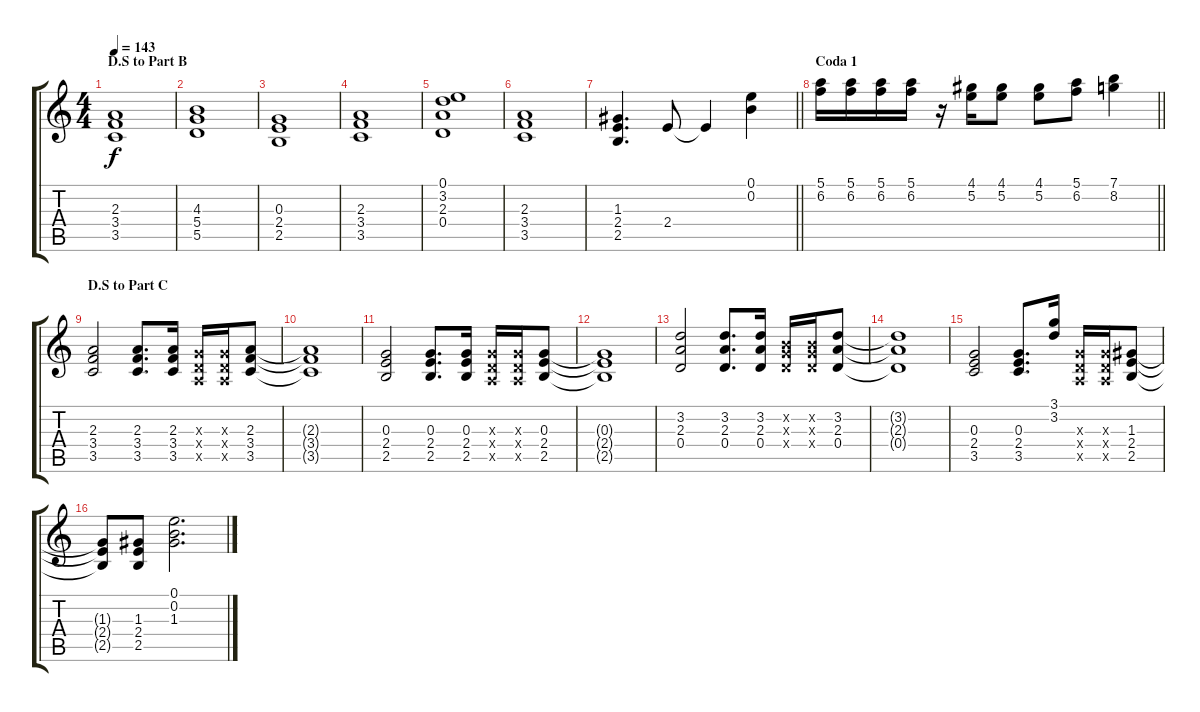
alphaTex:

\track "" {instrument distortionguitar}
\staff {score tabs}
\tuning (E4 B3 G3 D3 A2 E2) {hide}
\ts (4 4)
\section ("" "D.S to Part B")
\tempo 143
\clef g2
\ks c
(2.3 3.4 3.5).1{dy f instrument overdrivenguitar} |
(4.3 5.4 5.5).1 |
(0.3 2.4 2.5).1 |
(2.3 3.4 3.5).1 |
(0.1 3.2 2.3 0.4).1 |
(2.3 3.4 3.5).1 |
\barLineRight lightlight
(1.3 2.4 2.5).4{d} 2.4.8 2.4{t}.4 (0.1 0.2).4 |
\section ("" "Coda 1")
\barLineRight lightlight
(5.1 6.2).16 (5.1 6.2).16 (5.1 6.2).16 (5.1 6.2).16 r.16 (4.1 5.2).16 (4.1 5.2).8 (4.1 5.2).8 (5.1 6.2).8 (7.1 8.2).4 |
\section ("" "D.S to Part C")
(2.3 3.4 3.5).2 (2.3 3.4 3.5).8{d} (2.3 3.4 3.5).16 (0.3{x} 0.4{x} 0.5{x}).16 (0.3{x} 0.4{x} 0.5{x}).16 (2.3 3.4 3.5).8 |
(2.3{t} 3.4{t} 3.5{t}).1 |
(0.3 2.4 2.5).2 (0.3 2.4 2.5).8{d} (0.3 2.4 2.5).16 (0.3{x} 0.4{x} 0.5{x}).16 (0.3{x} 0.4{x} 0.5{x}).16 (0.3 2.4 2.5).8 |
(0.3{t} 2.4{t} 2.5{t}).1 |
(3.2 2.3 0.4).2 (3.2 2.3 0.4).8{d} (3.2 2.3 0.4).16 (0.2{x} 0.3{x} 0.4{x}).16 (0.2{x} 0.3{x} 0.4{x}).16 (3.2 2.3 0.4).8 |
(3.2{t} 2.3{t} 0.4{t}).1 |
(0.3 2.4 3.5).2 (0.3 2.4 3.5).8{d} (3.1 3.2).16 (0.3{x} 0.4{x} 0.5{x}).16 (0.3{x} 0.4{x} 0.5{x}).16 (1.3 2.4 2.5).8 |
(1.3{t} 2.4{t} 2.5{t}).8 (1.3 2.4 2.5).8 (0.1 0.2 1.3).2{d}
